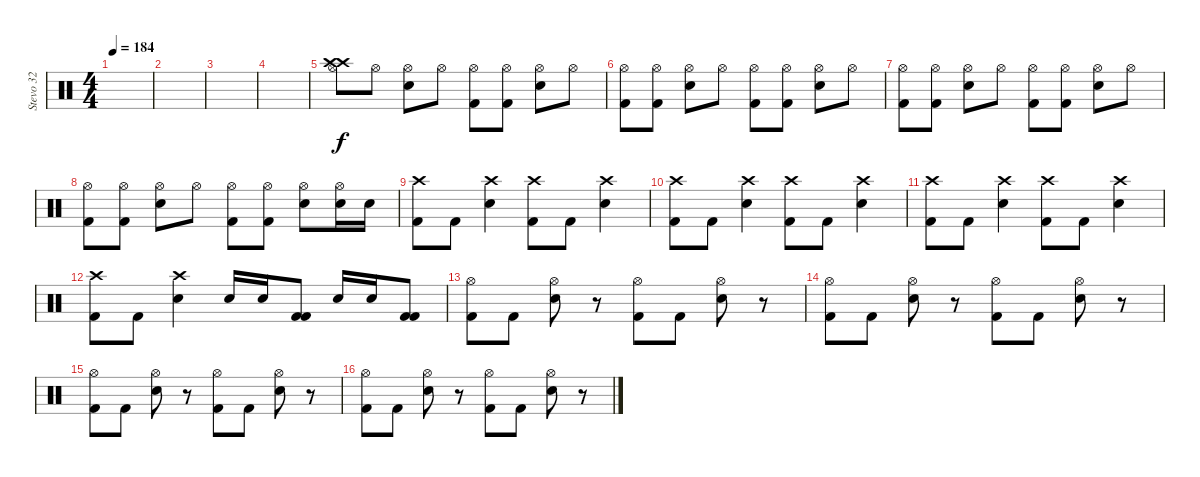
\track ("Stevo 32" "Stevo 32") {instrument percussion}
\staff {score}
\articulation defaults
\ts (4 4)
\tempo 184
\clef neutral
\ks c
|
|
|
|
("Crash high (hit)" "Crash high (hit)" "Hi-Hat (open)").8 "Hi-Hat (open)".8 ("Hi-Hat (open)" "Snare (hit) 2").8 "Hi-Hat (open)".8 ("Hi-Hat (open)" "Kick (hit) 2").8 ("Hi-Hat (open)" "Kick (hit) 2").8 ("Hi-Hat (open)" "Snare (hit) 2").8 "Hi-Hat (open)".8 |
("Hi-Hat (open)" "Kick (hit) 2").8 ("Hi-Hat (open)" "Kick (hit) 2").8 ("Hi-Hat (open)" "Snare (hit) 2").8 "Hi-Hat (open)".8 ("Hi-Hat (open)" "Kick (hit) 2").8 ("Hi-Hat (open)" "Kick (hit) 2").8 ("Hi-Hat (open)" "Snare (hit) 2").8 "Hi-Hat (open)".8 |
("Hi-Hat (open)" "Kick (hit) 2").8 ("Hi-Hat (open)" "Kick (hit) 2").8 ("Hi-Hat (open)" "Snare (hit) 2").8 "Hi-Hat (open)".8 ("Hi-Hat (open)" "Kick (hit) 2").8 ("Hi-Hat (open)" "Kick (hit) 2").8 ("Hi-Hat (open)" "Snare (hit) 2").8 "Hi-Hat (open)".8 |
("Hi-Hat (open)" "Kick (hit) 2").8 ("Hi-Hat (open)" "Kick (hit) 2").8 ("Hi-Hat (open)" "Snare (hit) 2").8 "Hi-Hat (open)".8 ("Hi-Hat (open)" "Kick (hit) 2").8 ("Hi-Hat (open)" "Kick (hit) 2").8 ("Hi-Hat (open)" "Snare (hit) 2").8 ("Hi-Hat (open)" "Snare (hit) 2").16 "Snare (hit) 2".16 |
("Crash high (hit)" "Kick (hit) 2").8 "Kick (hit) 2".8 ("Crash high (hit)" "Snare (hit) 2").4 ("Crash high (hit)" "Kick (hit) 2").8 "Kick (hit) 2".8 ("Crash high (hit)" "Snare (hit) 2").4 |
("Crash high (hit)" "Kick (hit) 2").8 "Kick (hit) 2".8 ("Crash high (hit)" "Snare (hit) 2").4 ("Crash high (hit)" "Kick (hit) 2").8 "Kick (hit) 2".8 ("Crash high (hit)" "Snare (hit) 2").4 |
("Crash high (hit)" "Kick (hit) 2").8 "Kick (hit) 2".8 ("Crash high (hit)" "Snare (hit) 2").4 ("Crash high (hit)" "Kick (hit) 2").8 "Kick (hit) 2".8 ("Crash high (hit)" "Snare (hit) 2").4 |
("Crash high (hit)" "Kick (hit) 2").8 "Kick (hit) 2".8 ("Crash high (hit)" "Snare (hit) 2").4 "Snare (hit) 2".16 "Snare (hit) 2".16 ("Kick (hit) 2" "Kick (hit) 2").8 "Snare (hit) 2".16 "Snare (hit) 2".16 ("Kick (hit) 2" "Kick (hit) 2").8 |
("Hi-Hat (open)" "Kick (hit) 2").8 "Kick (hit) 2".8 ("Hi-Hat (open)" "Snare (hit) 2").8 r.8 ("Hi-Hat (open)" "Kick (hit) 2").8 "Kick (hit) 2".8 ("Hi-Hat (open)" "Snare (hit) 2").8 r.8 |
("Hi-Hat (open)" "Kick (hit) 2").8 "Kick (hit) 2".8 ("Hi-Hat (open)" "Snare (hit) 2").8 r.8 ("Hi-Hat (open)" "Kick (hit) 2").8 "Kick (hit) 2".8 ("Hi-Hat (open)" "Snare (hit) 2").8 r.8 |
("Hi-Hat (open)" "Kick (hit) 2").8 "Kick (hit) 2".8 ("Hi-Hat (open)" "Snare (hit) 2").8 r.8 ("Hi-Hat (open)" "Kick (hit) 2").8 "Kick (hit) 2".8 ("Hi-Hat (open)" "Snare (hit) 2").8 r.8 |
("Hi-Hat (open)" "Kick (hit) 2").8 "Kick (hit) 2".8 ("Hi-Hat (open)" "Snare (hit) 2").8 r.8 ("Hi-Hat (open)" "Kick (hit) 2").8 "Kick (hit) 2".8 ("Hi-Hat (open)" "Snare (hit) 2").8 r.8
